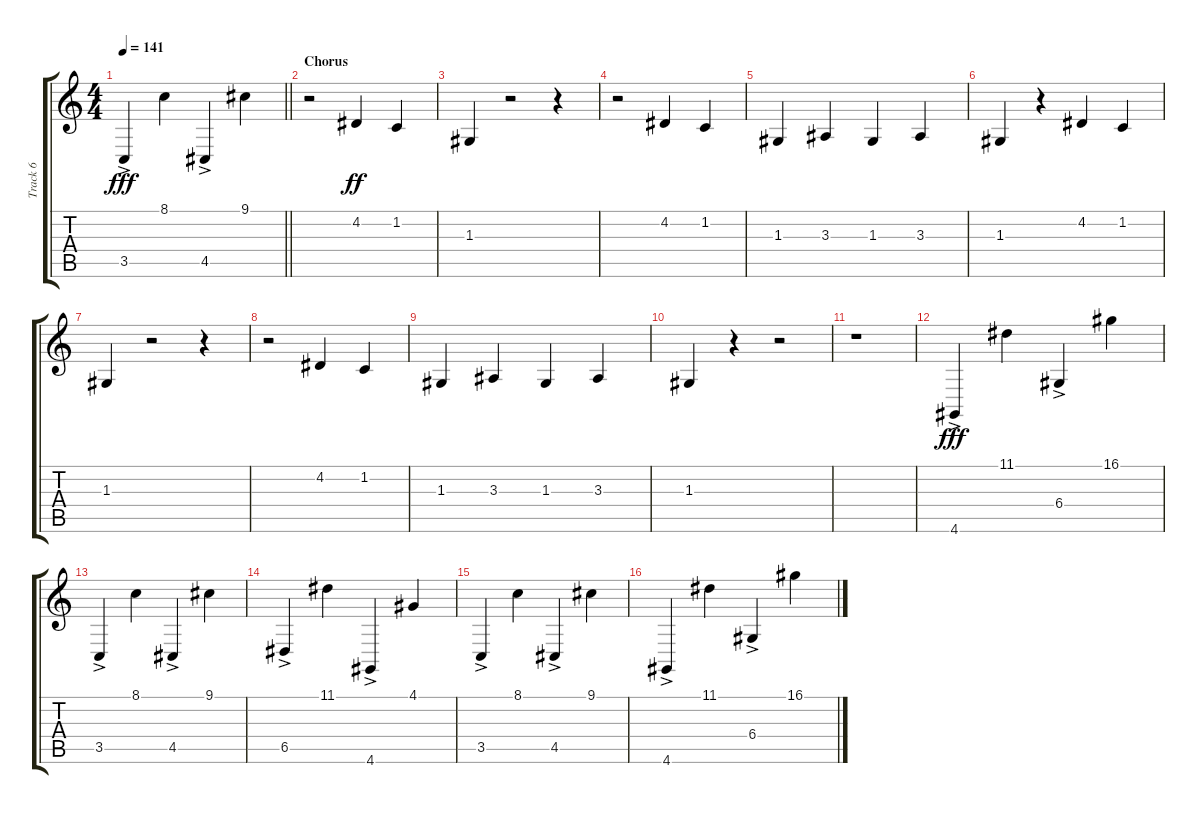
\track ("Track 6" "Track 6") {instrument electricpiano1}
\staff {score tabs}
\tuning (E4 B3 G3 D3 A2 E2) {hide}
\ts (4 4)
\tempo 141
\clef g2
\barLineRight lightlight
\ks c
3.5{ac}.4{dy fff} 8.1.4 4.5{ac}.4 9.1.4 |
\section ("" "Chorus")
r.2 4.2.4{dy ff} 1.2.4 |
1.3.4 r.2 r.4 |
r.2 4.2.4 1.2.4 |
1.3.4 3.3.4 1.3.4 3.3.4 |
1.3.4 r.4 4.2.4 1.2.4 |
1.3.4 r.2 r.4 |
r.2 4.2.4 1.2.4 |
1.3.4 3.3.4 1.3.4 3.3.4 |
1.3.4 r.4 r.2 |
r.1 |
4.6{ac}.4{dy fff} 11.1.4 6.4{ac}.4 16.1.4 |
3.5{ac}.4 8.1.4 4.5{ac}.4 9.1.4 |
6.5{ac}.4 11.1.4 4.6{ac}.4 4.1.4 |
3.5{ac}.4 8.1.4 4.5{ac}.4 9.1.4 |
4.6{ac}.4 11.1.4 6.4{ac}.4 16.1.4
